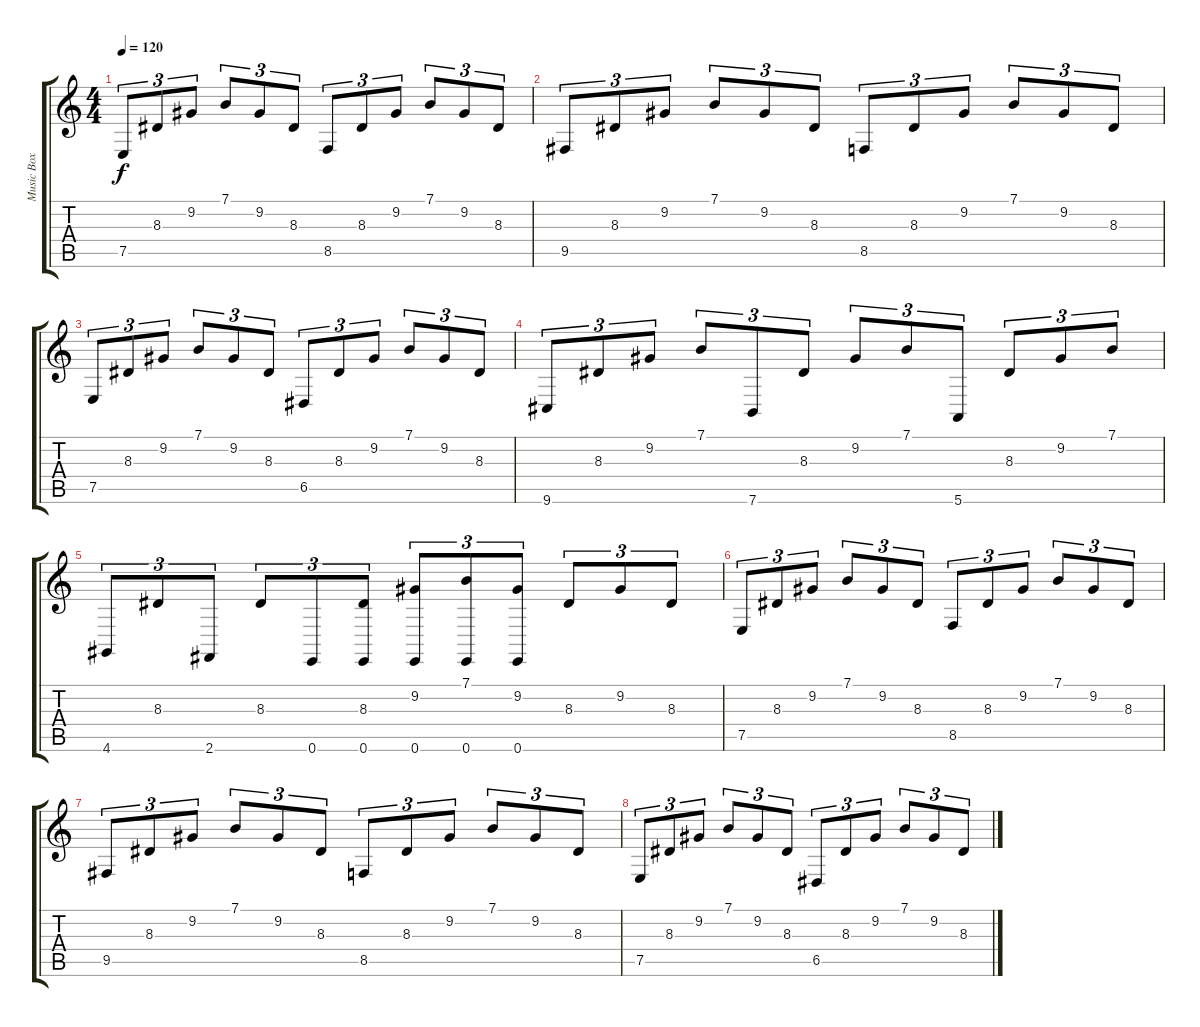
\track ("Music Box" "Music Box") {instrument musicbox}
\staff {score tabs}
\tuning (E4 B3 G3 D3 A2 E2) {hide}
\ts (4 4)
\tempo 120
\clef g2
\ks c
7.5.8{tu (3 2) dy f} 8.3.8{tu (3 2)} 9.2.8{tu (3 2)} 7.1.8{tu (3 2)} 9.2.8{tu (3 2)} 8.3.8{tu (3 2)} 8.5.8{tu (3 2)} 8.3.8{tu (3 2)} 9.2.8{tu (3 2)} 7.1.8{tu (3 2)} 9.2.8{tu (3 2)} 8.3.8{tu (3 2)} |
9.5.8{tu (3 2)} 8.3.8{tu (3 2)} 9.2.8{tu (3 2)} 7.1.8{tu (3 2)} 9.2.8{tu (3 2)} 8.3.8{tu (3 2)} 8.5.8{tu (3 2)} 8.3.8{tu (3 2)} 9.2.8{tu (3 2)} 7.1.8{tu (3 2)} 9.2.8{tu (3 2)} 8.3.8{tu (3 2)} |
7.5.8{tu (3 2)} 8.3.8{tu (3 2)} 9.2.8{tu (3 2)} 7.1.8{tu (3 2)} 9.2.8{tu (3 2)} 8.3.8{tu (3 2)} 6.5.8{tu (3 2)} 8.3.8{tu (3 2)} 9.2.8{tu (3 2)} 7.1.8{tu (3 2)} 9.2.8{tu (3 2)} 8.3.8{tu (3 2)} |
9.6.8{tu (3 2)} 8.3.8{tu (3 2)} 9.2.8{tu (3 2)} 7.1.8{tu (3 2)} 7.6.8{tu (3 2)} 8.3.8{tu (3 2)} 9.2.8{tu (3 2)} 7.1.8{tu (3 2)} 5.6.8{tu (3 2)} 8.3.8{tu (3 2)} 9.2.8{tu (3 2)} 7.1.8{tu (3 2)} |
4.6.8{tu (3 2)} 8.3.8{tu (3 2)} 2.6.8{tu (3 2)} 8.3.8{tu (3 2)} 0.6.8{tu (3 2)} (8.3 0.6).8{tu (3 2)} (9.2 0.6).8{tu (3 2)} (7.1 0.6).8{tu (3 2)} (9.2 0.6).8{tu (3 2)} 8.3.8{tu (3 2)} 9.2.8{tu (3 2)} 8.3.8{tu (3 2)} |
7.5.8{tu (3 2)} 8.3.8{tu (3 2)} 9.2.8{tu (3 2)} 7.1.8{tu (3 2)} 9.2.8{tu (3 2)} 8.3.8{tu (3 2)} 8.5.8{tu (3 2)} 8.3.8{tu (3 2)} 9.2.8{tu (3 2)} 7.1.8{tu (3 2)} 9.2.8{tu (3 2)} 8.3.8{tu (3 2)} |
9.5.8{tu (3 2)} 8.3.8{tu (3 2)} 9.2.8{tu (3 2)} 7.1.8{tu (3 2)} 9.2.8{tu (3 2)} 8.3.8{tu (3 2)} 8.5.8{tu (3 2)} 8.3.8{tu (3 2)} 9.2.8{tu (3 2)} 7.1.8{tu (3 2)} 9.2.8{tu (3 2)} 8.3.8{tu (3 2)} |
7.5.8{tu (3 2)} 8.3.8{tu (3 2)} 9.2.8{tu (3 2)} 7.1.8{tu (3 2)} 9.2.8{tu (3 2)} 8.3.8{tu (3 2)} 6.5.8{tu (3 2)} 8.3.8{tu (3 2)} 9.2.8{tu (3 2)} 7.1.8{tu (3 2)} 9.2.8{tu (3 2)} 8.3.8{tu (3 2)}
